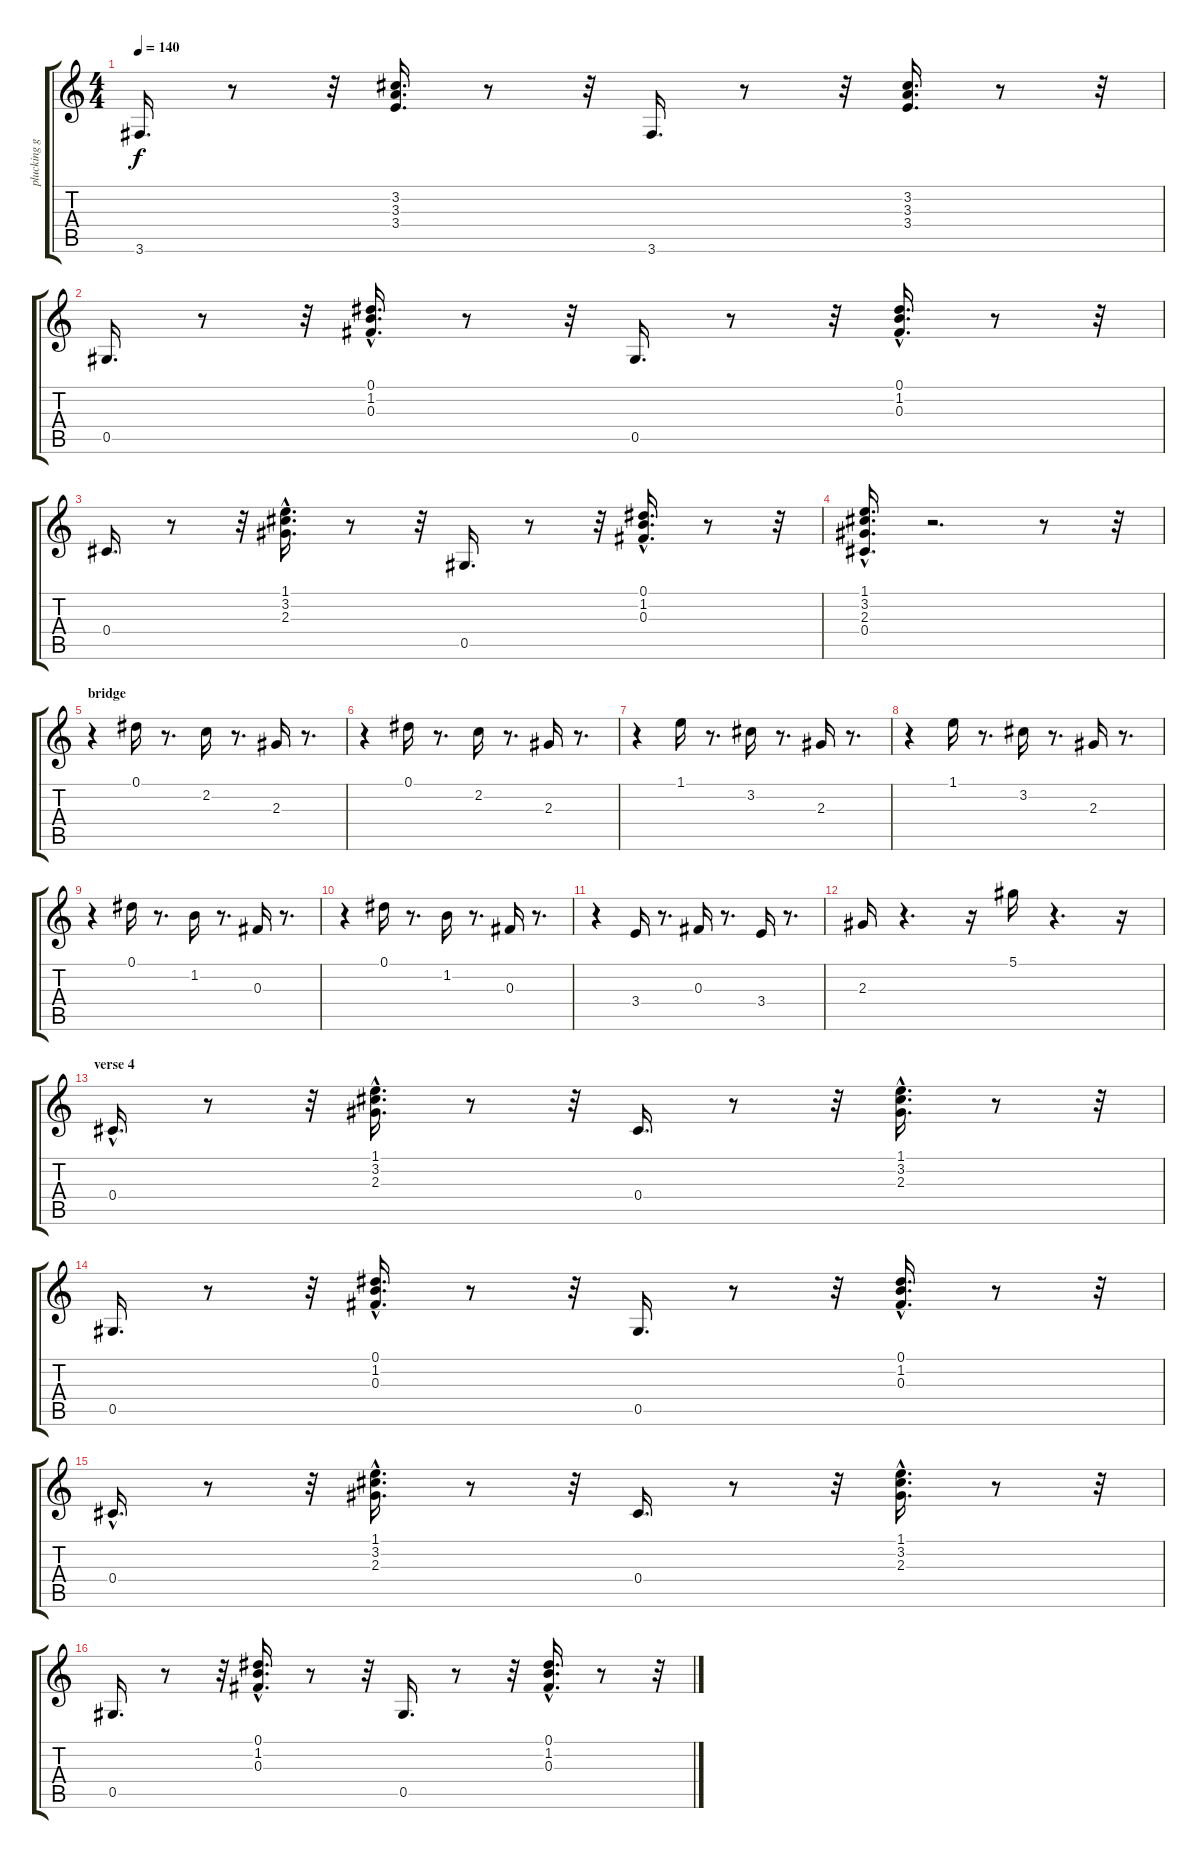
\track ("plucking guitar  Eb" "plucking g") {instrument acousticguitarnylon}
\staff {score tabs}
\tuning (Eb4 Bb3 Gb3 Db3 Ab2 Eb2) {hide}
\ts (4 4)
\tempo 140
\clef g2
\ks c
3.6.16{d dy f} r.8 r.32 (3.2 3.3 3.4).16{d} r.8 r.32 3.6.16{d} r.8 r.32 (3.2 3.3 3.4).16{d} r.8 r.32 |
0.5.16{d} r.8 r.32 (0.1{hac} 1.2 0.3).16{d} r.8 r.32 0.5.16{d} r.8 r.32 (0.1{hac} 1.2 0.3).16{d} r.8 r.32 |
0.4.16{d} r.8 r.32 (1.1{hac} 3.2 2.3).16{d} r.8 r.32 0.5.16{d} r.8 r.32 (0.1{hac} 1.2 0.3).16{d} r.8 r.32 |
(1.1{hac} 3.2 2.3 0.4).16{d} r.2{d} r.8 r.32 |
\section ("" "bridge")
r.4 0.1.16 r.8{d} 2.2.16 r.8{d} 2.3.16 r.8{d} |
r.4 0.1.16 r.8{d} 2.2.16 r.8{d} 2.3.16 r.8{d} |
r.4 1.1.16 r.8{d} 3.2.16 r.8{d} 2.3.16 r.8{d} |
r.4 1.1.16 r.8{d} 3.2.16 r.8{d} 2.3.16 r.8{d} |
r.4 0.1.16 r.8{d} 1.2.16 r.8{d} 0.3.16 r.8{d} |
r.4 0.1.16 r.8{d} 1.2.16 r.8{d} 0.3.16 r.8{d} |
r.4 3.4.16 r.8{d} 0.3.16 r.8{d} 3.4.16 r.8{d} |
2.3.16 r.4{d} r.16 5.1.16 r.4{d} r.16 |
\section ("" "verse 4")
0.4{hac}.16{d} r.8 r.32 (1.1{hac} 3.2 2.3).16{d} r.8 r.32 0.4.16{d} r.8 r.32 (1.1{hac} 3.2 2.3).16{d} r.8 r.32 |
0.5.16{d} r.8 r.32 (0.1{hac} 1.2 0.3).16{d} r.8 r.32 0.5.16{d} r.8 r.32 (0.1{hac} 1.2 0.3).16{d} r.8 r.32 |
0.4{hac}.16{d} r.8 r.32 (1.1{hac} 3.2 2.3).16{d} r.8 r.32 0.4.16{d} r.8 r.32 (1.1{hac} 3.2 2.3).16{d} r.8 r.32 |
0.5.16{d} r.8 r.32 (0.1{hac} 1.2 0.3).16{d} r.8 r.32 0.5.16{d} r.8 r.32 (0.1{hac} 1.2 0.3).16{d} r.8 r.32
